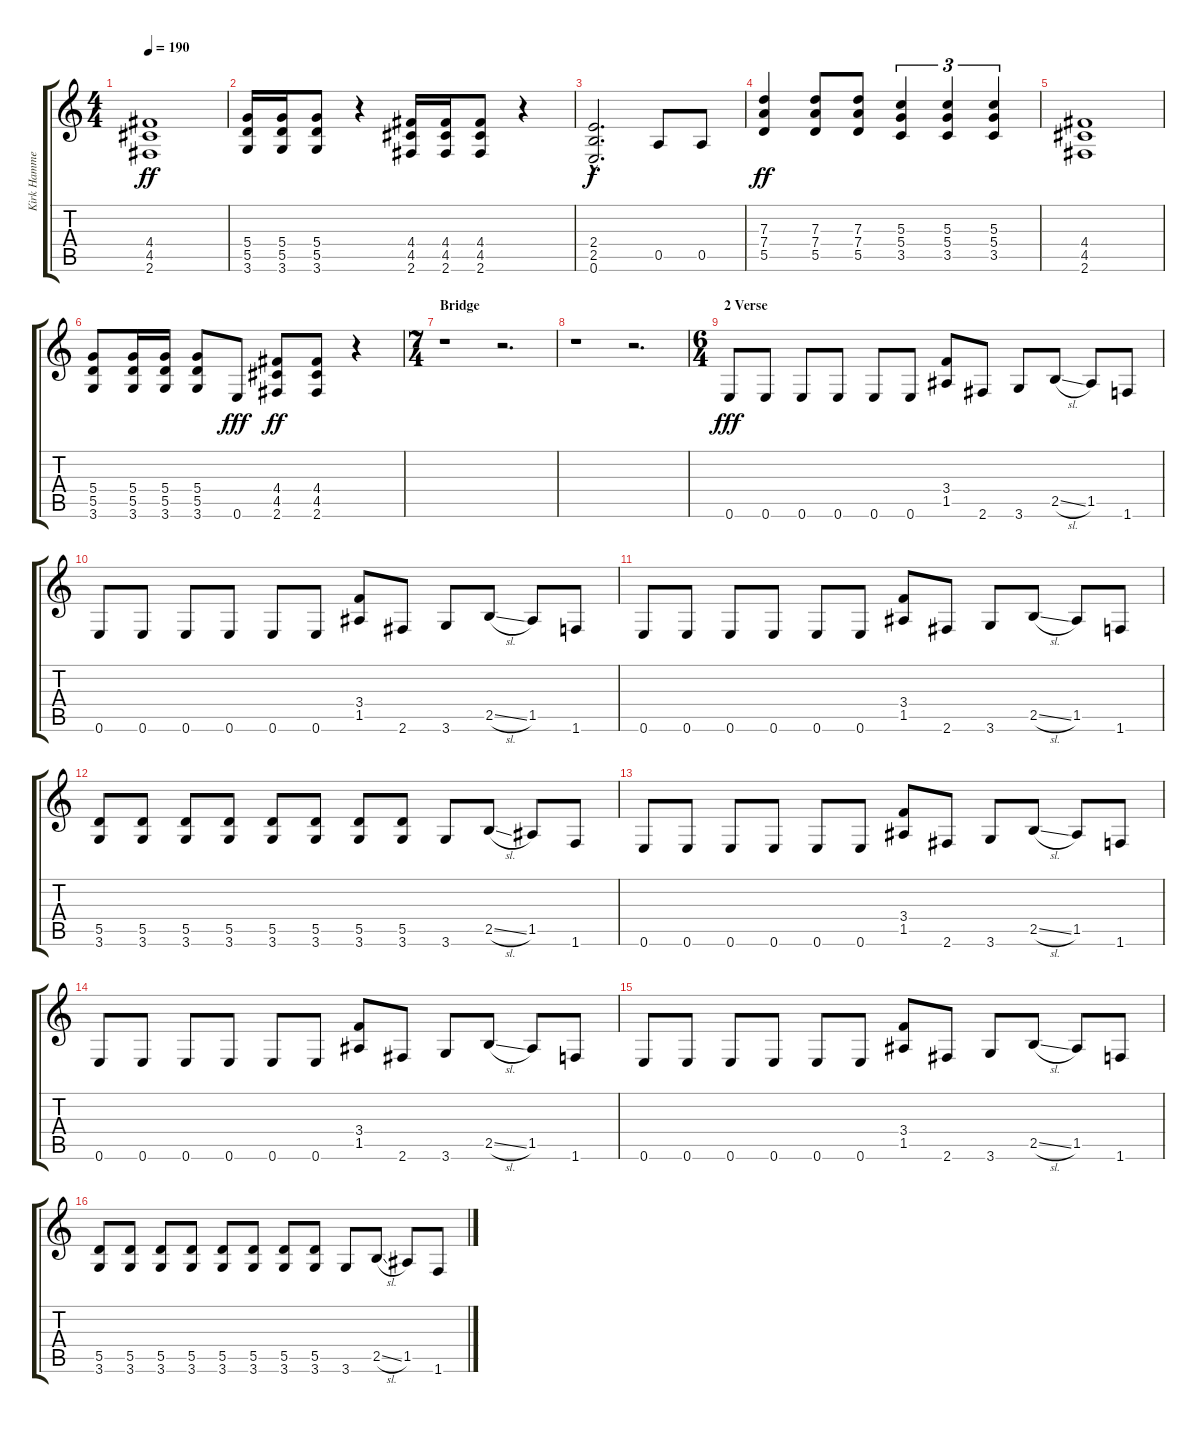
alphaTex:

\track ("Kirk Hammet (Guitar 2)" "Kirk Hamme") {instrument distortionguitar}
\staff {score tabs}
\tuning (E4 B3 G3 D3 A2 E2) {hide}
\ts (4 4)
\tempo 190
\clef g2
\ks c
(4.4 4.5 2.6).1{dy ff} |
(5.4 5.5 3.6).16 (5.4 5.5 3.6).16 (5.4 5.5 3.6).8 r.4 (4.4 4.5 2.6).16 (4.4 4.5 2.6).16 (4.4 4.5 2.6).8 r.4 |
(2.4{hac} 2.5{hac} 0.6{hac}).2{d dy f} 0.5.8 0.5.8 |
(7.3 7.4 5.5).4{dy ff} (7.3 7.4 5.5).8 (7.3 7.4 5.5).8 (5.3 5.4 3.5).4{tu (3 2)} (5.3 5.4 3.5).4{tu (3 2)} (5.3 5.4 3.5).4{tu (3 2)} |
(4.4 4.5 2.6).1 |
(5.4 5.5 3.6).8 (5.4 5.5 3.6).16 (5.4 5.5 3.6).16 (5.4 5.5 3.6).8 0.6.8{dy fff} (4.4 4.5 2.6).8{dy ff} (4.4 4.5 2.6).8 r.4 |
\ts (7 4)
\section ("" "Bridge")
r.1 r.2{d} |
r.1 r.2{d} |
\ts (6 4)
\section ("" "2 Verse")
0.6.8{dy fff} 0.6.8 0.6.8 0.6.8 0.6.8 0.6.8 (3.4 1.5).8 2.6.8 3.6.8 2.5{sl}.8 1.5.8 1.6.8 |
0.6.8 0.6.8 0.6.8 0.6.8 0.6.8 0.6.8 (3.4 1.5).8 2.6.8 3.6.8 2.5{sl}.8 1.5.8 1.6.8 |
0.6.8 0.6.8 0.6.8 0.6.8 0.6.8 0.6.8 (3.4 1.5).8 2.6.8 3.6.8 2.5{sl}.8 1.5.8 1.6.8 |
(5.5 3.6).8 (5.5 3.6).8 (5.5 3.6).8 (5.5 3.6).8 (5.5 3.6).8 (5.5 3.6).8 (5.5 3.6).8 (5.5 3.6).8 3.6.8 2.5{sl}.8 1.5.8 1.6.8 |
0.6.8 0.6.8 0.6.8 0.6.8 0.6.8 0.6.8 (3.4 1.5).8 2.6.8 3.6.8 2.5{sl}.8 1.5.8 1.6.8 |
0.6.8 0.6.8 0.6.8 0.6.8 0.6.8 0.6.8 (3.4 1.5).8 2.6.8 3.6.8 2.5{sl}.8 1.5.8 1.6.8 |
0.6.8 0.6.8 0.6.8 0.6.8 0.6.8 0.6.8 (3.4 1.5).8 2.6.8 3.6.8 2.5{sl}.8 1.5.8 1.6.8 |
(5.5 3.6).8 (5.5 3.6).8 (5.5 3.6).8 (5.5 3.6).8 (5.5 3.6).8 (5.5 3.6).8 (5.5 3.6).8 (5.5 3.6).8 3.6.8 2.5{sl}.8 1.5.8 1.6.8
